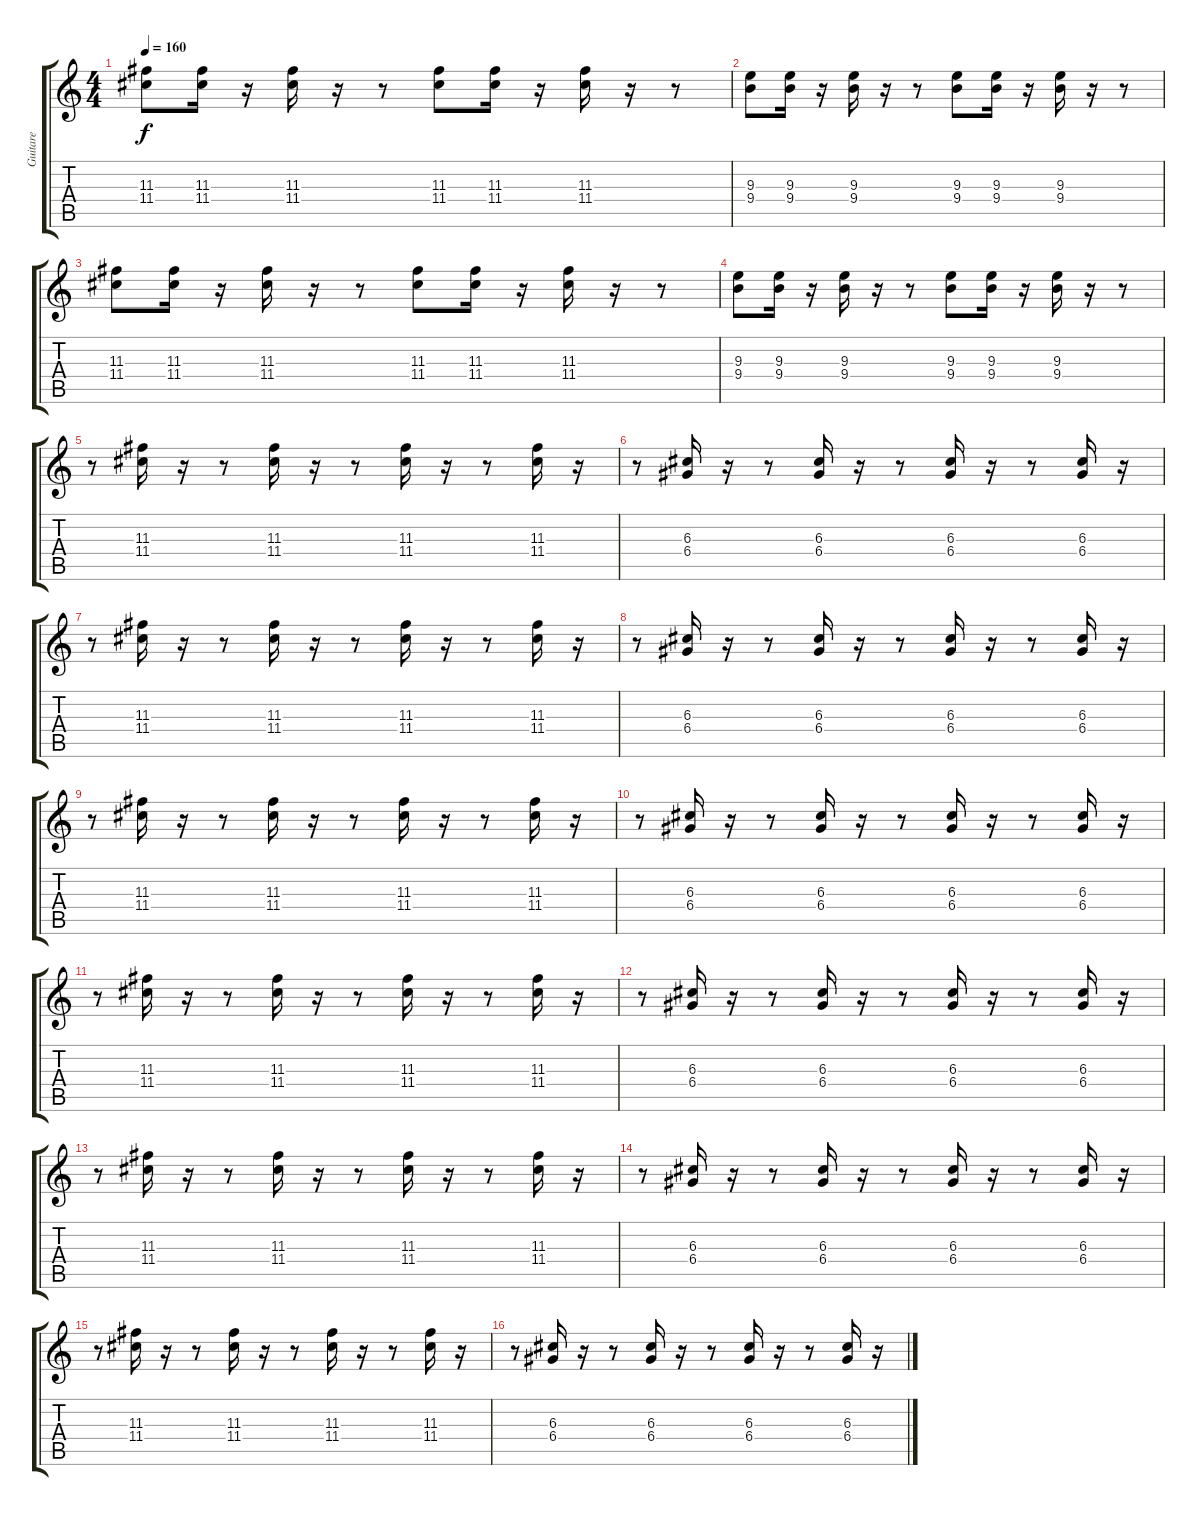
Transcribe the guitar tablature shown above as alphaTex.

\track ("Guitare" "Guitare") {instrument distortionguitar}
\staff {score tabs}
\tuning (E4 B3 G3 D3 A2 E2) {hide}
\ts (4 4)
\tempo 160
\clef g2
\ks c
(11.3 11.4).8{dy f} (11.3 11.4).16 r.16 (11.3 11.4).16 r.16 r.8 (11.3 11.4).8 (11.3 11.4).16 r.16 (11.3 11.4).16 r.16 r.8 |
(9.3 9.4).8 (9.3 9.4).16 r.16 (9.3 9.4).16 r.16 r.8 (9.3 9.4).8 (9.3 9.4).16 r.16 (9.3 9.4).16 r.16 r.8 |
(11.3 11.4).8 (11.3 11.4).16 r.16 (11.3 11.4).16 r.16 r.8 (11.3 11.4).8 (11.3 11.4).16 r.16 (11.3 11.4).16 r.16 r.8 |
(9.3 9.4).8 (9.3 9.4).16 r.16 (9.3 9.4).16 r.16 r.8 (9.3 9.4).8 (9.3 9.4).16 r.16 (9.3 9.4).16 r.16 r.8 |
r.8 (11.3 11.4).16 r.16 r.8 (11.3 11.4).16 r.16 r.8 (11.3 11.4).16 r.16 r.8 (11.3 11.4).16 r.16 |
r.8 (6.3 6.4).16 r.16 r.8 (6.3 6.4).16 r.16 r.8 (6.3 6.4).16 r.16 r.8 (6.3 6.4).16 r.16 |
r.8 (11.3 11.4).16 r.16 r.8 (11.3 11.4).16 r.16 r.8 (11.3 11.4).16 r.16 r.8 (11.3 11.4).16 r.16 |
r.8 (6.3 6.4).16 r.16 r.8 (6.3 6.4).16 r.16 r.8 (6.3 6.4).16 r.16 r.8 (6.3 6.4).16 r.16 |
r.8 (11.3 11.4).16 r.16 r.8 (11.3 11.4).16 r.16 r.8 (11.3 11.4).16 r.16 r.8 (11.3 11.4).16 r.16 |
r.8 (6.3 6.4).16 r.16 r.8 (6.3 6.4).16 r.16 r.8 (6.3 6.4).16 r.16 r.8 (6.3 6.4).16 r.16 |
r.8 (11.3 11.4).16 r.16 r.8 (11.3 11.4).16 r.16 r.8 (11.3 11.4).16 r.16 r.8 (11.3 11.4).16 r.16 |
r.8 (6.3 6.4).16 r.16 r.8 (6.3 6.4).16 r.16 r.8 (6.3 6.4).16 r.16 r.8 (6.3 6.4).16 r.16 |
r.8 (11.3 11.4).16 r.16 r.8 (11.3 11.4).16 r.16 r.8 (11.3 11.4).16 r.16 r.8 (11.3 11.4).16 r.16 |
r.8 (6.3 6.4).16 r.16 r.8 (6.3 6.4).16 r.16 r.8 (6.3 6.4).16 r.16 r.8 (6.3 6.4).16 r.16 |
r.8 (11.3 11.4).16 r.16 r.8 (11.3 11.4).16 r.16 r.8 (11.3 11.4).16 r.16 r.8 (11.3 11.4).16 r.16 |
r.8 (6.3 6.4).16 r.16 r.8 (6.3 6.4).16 r.16 r.8 (6.3 6.4).16 r.16 r.8 (6.3 6.4).16 r.16
